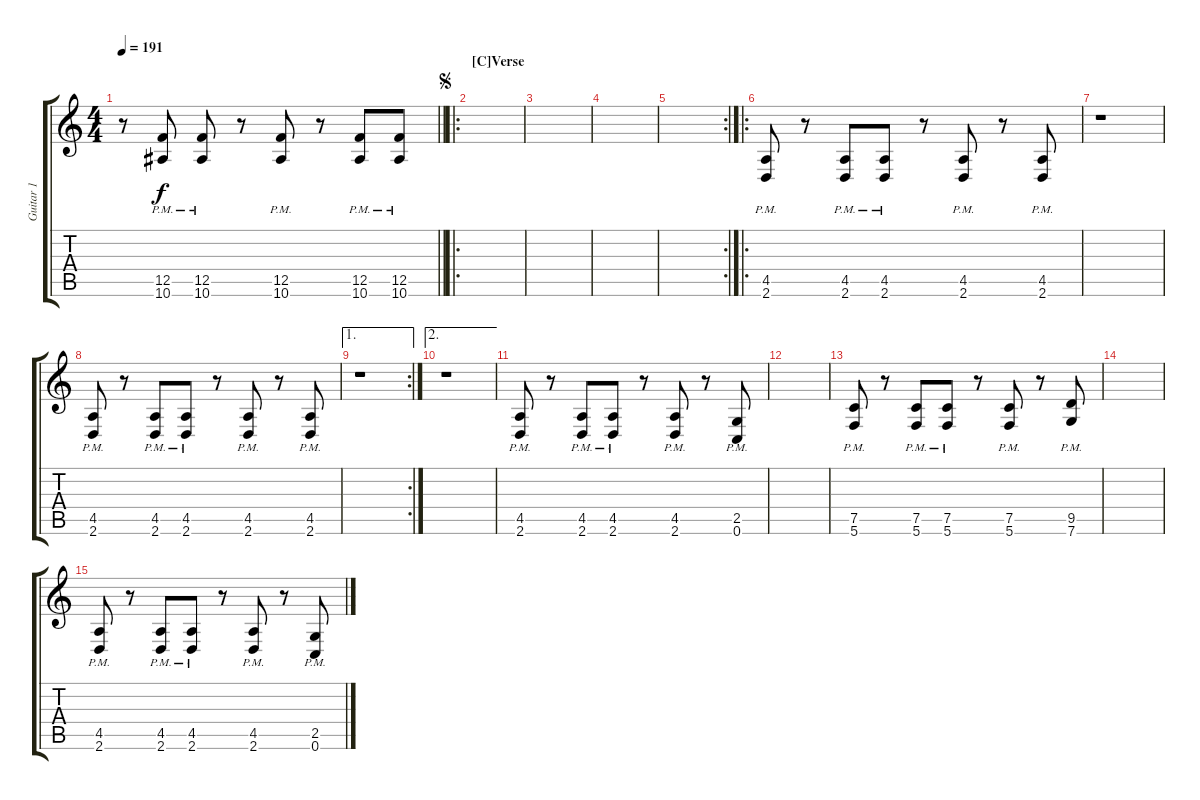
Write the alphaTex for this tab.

\track ("Guitar 1" "Guitar 1") {instrument distortionguitar}
\staff {score tabs}
\tuning (C4 G3 Eb3 Bb2 F2 C2) {hide}
\ts (4 4)
\tempo 191
\clef g2
\barLineRight lightlight
\ks c
r.8{dy f} (12.5{pm} 10.6{pm}).8 (12.5{pm} 10.6{pm}).8 r.8 (12.5{pm} 10.6{pm}).8 r.8 (12.5{pm} 10.6{pm}).8 (12.5{pm} 10.6{pm}).8 |
\ro
\section ("" "[C]Verse")
\jump segno
|
|
|
\rc 2
|
\ro
(4.5{pm} 2.6{pm}).8 r.8 (4.5{pm} 2.6{pm}).8 (4.5{pm} 2.6{pm}).8 r.8 (4.5{pm} 2.6{pm}).8 r.8 (4.5{pm} 2.6{pm}).8 |
r.1 |
(4.5{pm} 2.6{pm}).8 r.8 (4.5{pm} 2.6{pm}).8 (4.5{pm} 2.6{pm}).8 r.8 (4.5{pm} 2.6{pm}).8 r.8 (4.5{pm} 2.6{pm}).8 |
\ae 1
\rc 2
r.1 |
\ae 2
r.1 |
(4.5{pm} 2.6{pm}).8 r.8 (4.5{pm} 2.6{pm}).8 (4.5{pm} 2.6{pm}).8 r.8 (4.5{pm} 2.6{pm}).8 r.8 (2.5{pm} 0.6{pm}).8 |
|
(7.5{pm} 5.6{pm}).8 r.8 (7.5{pm} 5.6{pm}).8 (7.5{pm} 5.6{pm}).8 r.8 (7.5{pm} 5.6{pm}).8 r.8 (9.5{pm} 7.6{pm}).8 |
|
(4.5{pm} 2.6{pm}).8 r.8 (4.5{pm} 2.6{pm}).8 (4.5{pm} 2.6{pm}).8 r.8 (4.5{pm} 2.6{pm}).8 r.8 (2.5{pm} 0.6{pm}).8
